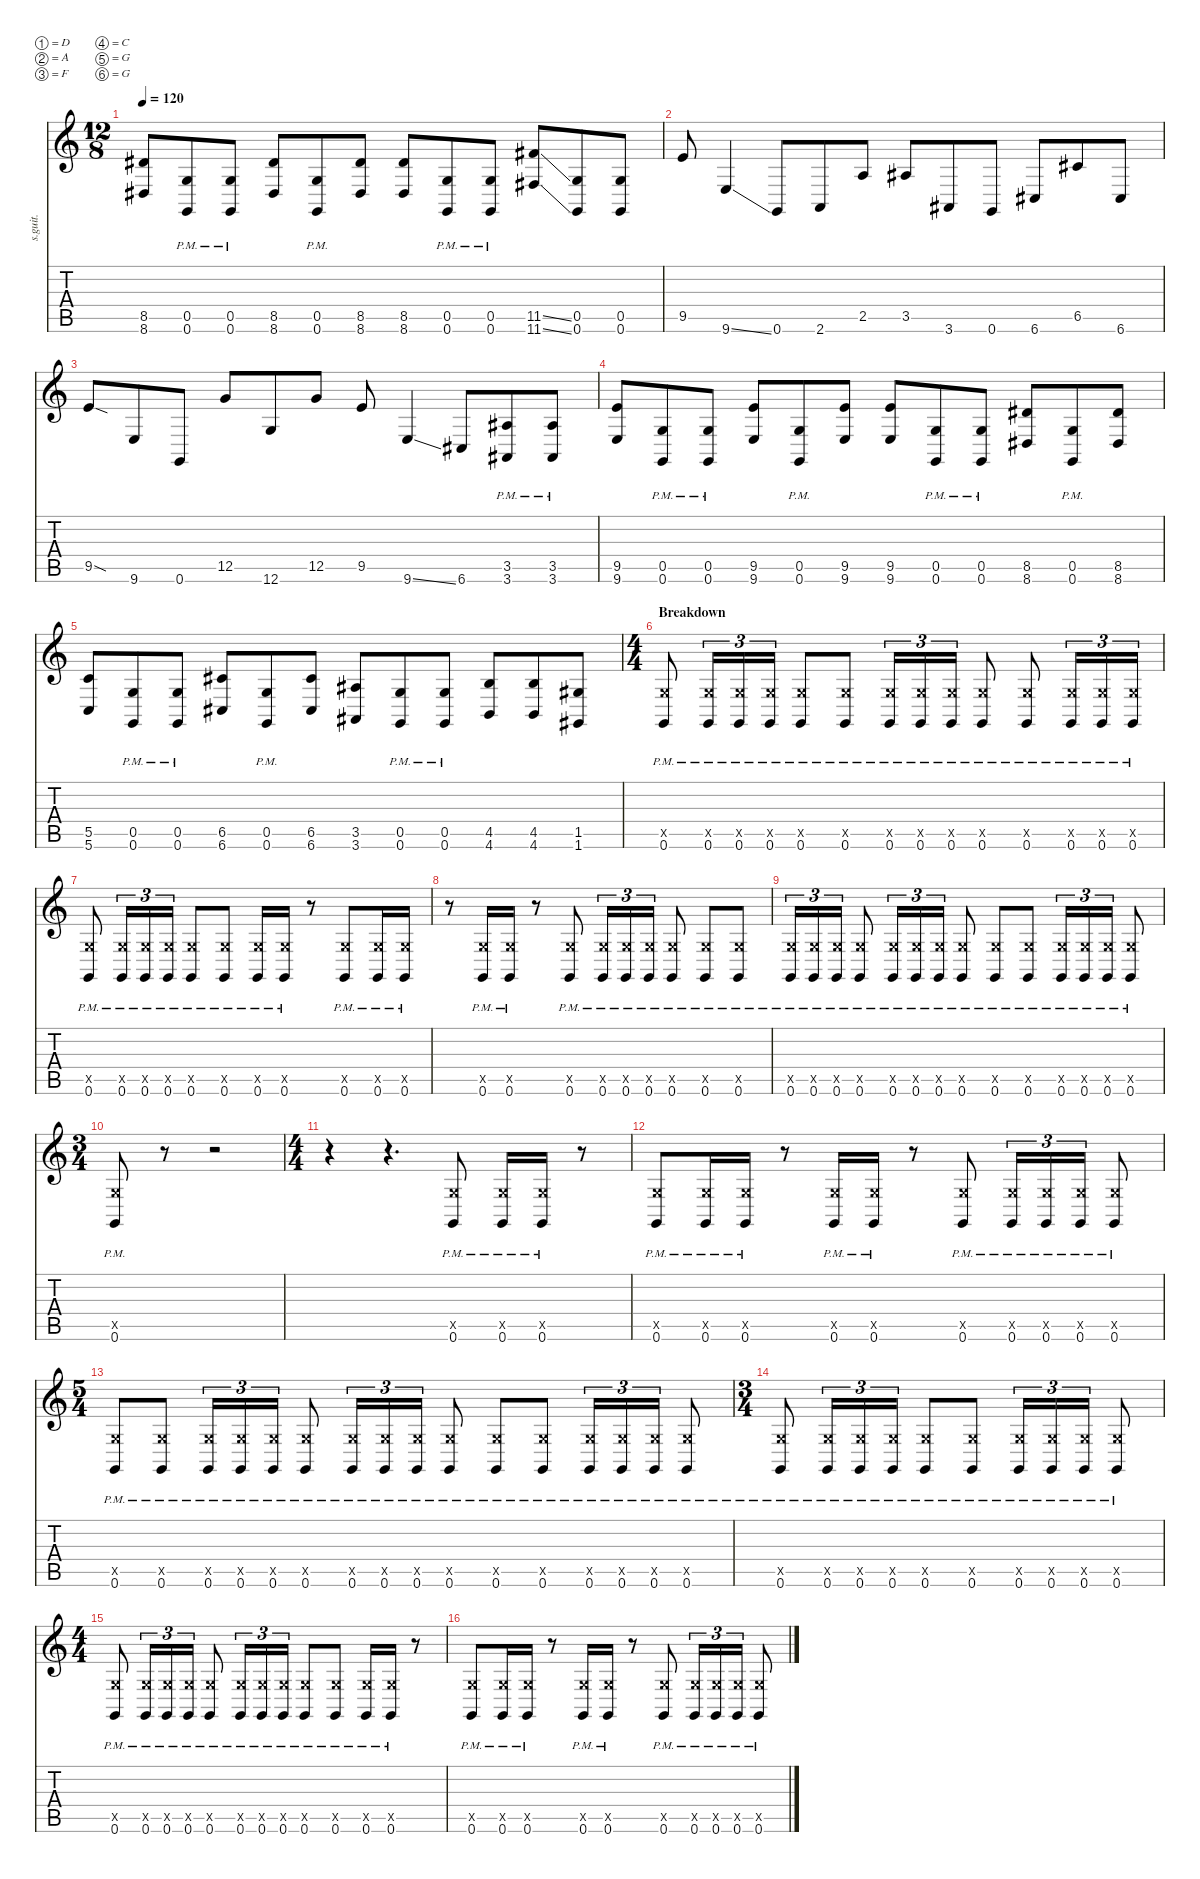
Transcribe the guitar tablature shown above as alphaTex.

\defaultSystemsLayout 4
\hideDynamics
\bracketExtendMode nobrackets
\track ("Rythm Guitar 2" "s.guit.") {instrument distortionguitar}
\staff {score tabs}
\tuning (D4 A3 F3 C3 G2 G1)
\ts (12 8)
\tempo 120
\clef g2
\ks c
(8.5{acc #} 8.6{acc #}).8{lyrics (0 "") lyrics (1 "") lyrics (2 "") lyrics (3 "") lyrics (4 "") dy mf} (0.5{pm} 0.6{pm}).8{lyrics (0 "") lyrics (1 "") lyrics (2 "") lyrics (3 "") lyrics (4 "")} (0.5{pm} 0.6{pm}).8{lyrics (0 "") lyrics (1 "") lyrics (2 "") lyrics (3 "") lyrics (4 "")} (8.5{acc #} 8.6{acc #}).8{lyrics (0 "") lyrics (1 "") lyrics (2 "") lyrics (3 "") lyrics (4 "")} (0.5{pm} 0.6{pm}).8{lyrics (0 "") lyrics (1 "") lyrics (2 "") lyrics (3 "") lyrics (4 "")} (8.5{acc #} 8.6{acc #}).8{lyrics (0 "") lyrics (1 "") lyrics (2 "") lyrics (3 "") lyrics (4 "")} (8.5{acc #} 8.6{acc #}).8{lyrics (0 "") lyrics (1 "") lyrics (2 "") lyrics (3 "") lyrics (4 "")} (0.5{pm} 0.6{pm}).8{lyrics (0 "") lyrics (1 "") lyrics (2 "") lyrics (3 "") lyrics (4 "")} (0.5{pm} 0.6{pm}).8{lyrics (0 "") lyrics (1 "") lyrics (2 "") lyrics (3 "") lyrics (4 "")} (11.5{ss acc #} 11.6{ss acc #}).8{lyrics (0 "") lyrics (1 "") lyrics (2 "") lyrics (3 "") lyrics (4 "")} (0.5 0.6).8{lyrics (0 "") lyrics (1 "") lyrics (2 "") lyrics (3 "") lyrics (4 "")} (0.5 0.6).8{lyrics (0 "") lyrics (1 "") lyrics (2 "") lyrics (3 "") lyrics (4 "")} |
9.5.8{lyrics (0 "") lyrics (1 "") lyrics (2 "") lyrics (3 "") lyrics (4 "")} 9.6{ss}.4{lyrics (0 "") lyrics (1 "") lyrics (2 "") lyrics (3 "") lyrics (4 "")} 0.6.8{lyrics (0 "") lyrics (1 "") lyrics (2 "") lyrics (3 "") lyrics (4 "")} 2.6.8{lyrics (0 "") lyrics (1 "") lyrics (2 "") lyrics (3 "") lyrics (4 "")} 2.5.8{lyrics (0 "") lyrics (1 "") lyrics (2 "") lyrics (3 "") lyrics (4 "")} 3.5{acc #}.8{lyrics (0 "") lyrics (1 "") lyrics (2 "") lyrics (3 "") lyrics (4 "")} 3.6{acc #}.8{lyrics (0 "") lyrics (1 "") lyrics (2 "") lyrics (3 "") lyrics (4 "")} 0.6.8{lyrics (0 "") lyrics (1 "") lyrics (2 "") lyrics (3 "") lyrics (4 "")} 6.6{acc #}.8{lyrics (0 "") lyrics (1 "") lyrics (2 "") lyrics (3 "") lyrics (4 "")} 6.5{acc #}.8{lyrics (0 "") lyrics (1 "") lyrics (2 "") lyrics (3 "") lyrics (4 "")} 6.6{acc #}.8{lyrics (0 "") lyrics (1 "") lyrics (2 "") lyrics (3 "") lyrics (4 "")} |
9.5{sod}.8{lyrics (0 "") lyrics (1 "") lyrics (2 "") lyrics (3 "") lyrics (4 "")} 9.6.8{lyrics (0 "") lyrics (1 "") lyrics (2 "") lyrics (3 "") lyrics (4 "")} 0.6.8{lyrics (0 "") lyrics (1 "") lyrics (2 "") lyrics (3 "") lyrics (4 "")} 12.5.8{lyrics (0 "") lyrics (1 "") lyrics (2 "") lyrics (3 "") lyrics (4 "")} 12.6.8{lyrics (0 "") lyrics (1 "") lyrics (2 "") lyrics (3 "") lyrics (4 "")} 12.5.8{lyrics (0 "") lyrics (1 "") lyrics (2 "") lyrics (3 "") lyrics (4 "")} 9.5.8{lyrics (0 "") lyrics (1 "") lyrics (2 "") lyrics (3 "") lyrics (4 "")} 9.6{ss}.4{lyrics (0 "") lyrics (1 "") lyrics (2 "") lyrics (3 "") lyrics (4 "")} 6.6{acc #}.8{lyrics (0 "") lyrics (1 "") lyrics (2 "") lyrics (3 "") lyrics (4 "")} (3.5{pm acc #} 3.6{pm acc #}).8{lyrics (0 "") lyrics (1 "") lyrics (2 "") lyrics (3 "") lyrics (4 "")} (3.5{pm acc #} 3.6{pm acc #}).8{lyrics (0 "") lyrics (1 "") lyrics (2 "") lyrics (3 "") lyrics (4 "")} |
(9.5 9.6).8{lyrics (0 "") lyrics (1 "") lyrics (2 "") lyrics (3 "") lyrics (4 "")} (0.5{pm} 0.6{pm}).8{lyrics (0 "") lyrics (1 "") lyrics (2 "") lyrics (3 "") lyrics (4 "")} (0.5{pm} 0.6{pm}).8{lyrics (0 "") lyrics (1 "") lyrics (2 "") lyrics (3 "") lyrics (4 "")} (9.5 9.6).8{lyrics (0 "") lyrics (1 "") lyrics (2 "") lyrics (3 "") lyrics (4 "")} (0.5{pm} 0.6{pm}).8{lyrics (0 "") lyrics (1 "") lyrics (2 "") lyrics (3 "") lyrics (4 "")} (9.5 9.6).8{lyrics (0 "") lyrics (1 "") lyrics (2 "") lyrics (3 "") lyrics (4 "")} (9.5 9.6).8{lyrics (0 "") lyrics (1 "") lyrics (2 "") lyrics (3 "") lyrics (4 "")} (0.5{pm} 0.6{pm}).8{lyrics (0 "") lyrics (1 "") lyrics (2 "") lyrics (3 "") lyrics (4 "")} (0.5{pm} 0.6{pm}).8{lyrics (0 "") lyrics (1 "") lyrics (2 "") lyrics (3 "") lyrics (4 "")} (8.5{acc #} 8.6{acc #}).8{lyrics (0 "") lyrics (1 "") lyrics (2 "") lyrics (3 "") lyrics (4 "")} (0.5{pm} 0.6{pm}).8{lyrics (0 "") lyrics (1 "") lyrics (2 "") lyrics (3 "") lyrics (4 "")} (8.5{acc #} 8.6{acc #}).8{lyrics (0 "") lyrics (1 "") lyrics (2 "") lyrics (3 "") lyrics (4 "")} |
(5.5 5.6).8{lyrics (0 "") lyrics (1 "") lyrics (2 "") lyrics (3 "") lyrics (4 "")} (0.5{pm} 0.6{pm}).8{lyrics (0 "") lyrics (1 "") lyrics (2 "") lyrics (3 "") lyrics (4 "")} (0.5{pm} 0.6{pm}).8{lyrics (0 "") lyrics (1 "") lyrics (2 "") lyrics (3 "") lyrics (4 "")} (6.5{acc #} 6.6{acc #}).8{lyrics (0 "") lyrics (1 "") lyrics (2 "") lyrics (3 "") lyrics (4 "")} (0.5{pm} 0.6{pm}).8{lyrics (0 "") lyrics (1 "") lyrics (2 "") lyrics (3 "") lyrics (4 "")} (6.5{acc #} 6.6{acc #}).8{lyrics (0 "") lyrics (1 "") lyrics (2 "") lyrics (3 "") lyrics (4 "")} (3.5{acc #} 3.6{acc #}).8{lyrics (0 "") lyrics (1 "") lyrics (2 "") lyrics (3 "") lyrics (4 "")} (0.5{pm} 0.6{pm}).8{lyrics (0 "") lyrics (1 "") lyrics (2 "") lyrics (3 "") lyrics (4 "")} (0.5{pm} 0.6{pm}).8{lyrics (0 "") lyrics (1 "") lyrics (2 "") lyrics (3 "") lyrics (4 "")} (4.5 4.6).8{lyrics (0 "") lyrics (1 "") lyrics (2 "") lyrics (3 "") lyrics (4 "")} (4.5 4.6).8{lyrics (0 "") lyrics (1 "") lyrics (2 "") lyrics (3 "") lyrics (4 "")} (1.5{acc #} 1.6{acc #}).8{lyrics (0 "") lyrics (1 "") lyrics (2 "") lyrics (3 "") lyrics (4 "")} |
\ts (4 4)
\beaming (8 2 2 2 2)
\section ("" "Breakdown")
(0.5{pm x} 0.6{pm}).8{lyrics (0 "") lyrics (1 "") lyrics (2 "") lyrics (3 "") lyrics (4 "") dy f} (0.5{pm x} 0.6{pm}).16{tu (3 2) lyrics (0 "") lyrics (1 "") lyrics (2 "") lyrics (3 "") lyrics (4 "")} (0.5{pm x} 0.6{pm}).16{tu (3 2) lyrics (0 "") lyrics (1 "") lyrics (2 "") lyrics (3 "") lyrics (4 "")} (0.5{pm x} 0.6{pm}).16{tu (3 2) lyrics (0 "") lyrics (1 "") lyrics (2 "") lyrics (3 "") lyrics (4 "")} (0.5{pm x} 0.6{pm}).8{lyrics (0 "") lyrics (1 "") lyrics (2 "") lyrics (3 "") lyrics (4 "")} (0.5{pm x} 0.6{pm}).8{lyrics (0 "") lyrics (1 "") lyrics (2 "") lyrics (3 "") lyrics (4 "")} (0.5{pm x} 0.6{pm}).16{tu (3 2) lyrics (0 "") lyrics (1 "") lyrics (2 "") lyrics (3 "") lyrics (4 "")} (0.5{pm x} 0.6{pm}).16{tu (3 2) lyrics (0 "") lyrics (1 "") lyrics (2 "") lyrics (3 "") lyrics (4 "")} (0.5{pm x} 0.6{pm}).16{tu (3 2) lyrics (0 "") lyrics (1 "") lyrics (2 "") lyrics (3 "") lyrics (4 "")} (0.5{pm x} 0.6{pm}).8{lyrics (0 "") lyrics (1 "") lyrics (2 "") lyrics (3 "") lyrics (4 "")} (0.5{pm x} 0.6{pm}).8{lyrics (0 "") lyrics (1 "") lyrics (2 "") lyrics (3 "") lyrics (4 "")} (0.5{pm x} 0.6{pm}).16{tu (3 2) lyrics (0 "") lyrics (1 "") lyrics (2 "") lyrics (3 "") lyrics (4 "")} (0.5{pm x} 0.6{pm}).16{tu (3 2) lyrics (0 "") lyrics (1 "") lyrics (2 "") lyrics (3 "") lyrics (4 "")} (0.5{pm x} 0.6{pm}).16{tu (3 2) lyrics (0 "") lyrics (1 "") lyrics (2 "") lyrics (3 "") lyrics (4 "")} |
(0.5{pm x} 0.6{pm}).8{lyrics (0 "") lyrics (1 "") lyrics (2 "") lyrics (3 "") lyrics (4 "")} (0.5{pm x} 0.6{pm}).16{tu (3 2) lyrics (0 "") lyrics (1 "") lyrics (2 "") lyrics (3 "") lyrics (4 "")} (0.5{pm x} 0.6{pm}).16{tu (3 2) lyrics (0 "") lyrics (1 "") lyrics (2 "") lyrics (3 "") lyrics (4 "")} (0.5{pm x} 0.6{pm}).16{tu (3 2) lyrics (0 "") lyrics (1 "") lyrics (2 "") lyrics (3 "") lyrics (4 "")} (0.5{pm x} 0.6{pm}).8{lyrics (0 "") lyrics (1 "") lyrics (2 "") lyrics (3 "") lyrics (4 "")} (0.5{pm x} 0.6{pm}).8{lyrics (0 "") lyrics (1 "") lyrics (2 "") lyrics (3 "") lyrics (4 "")} (0.5{pm x} 0.6{pm}).16{lyrics (0 "") lyrics (1 "") lyrics (2 "") lyrics (3 "") lyrics (4 "")} (0.5{pm x} 0.6{pm}).16{lyrics (0 "") lyrics (1 "") lyrics (2 "") lyrics (3 "") lyrics (4 "")} r.8 (0.5{pm x} 0.6{pm}).8{lyrics (0 "") lyrics (1 "") lyrics (2 "") lyrics (3 "") lyrics (4 "")} (0.5{pm x} 0.6{pm}).16{lyrics (0 "") lyrics (1 "") lyrics (2 "") lyrics (3 "") lyrics (4 "")} (0.5{pm x} 0.6{pm}).16{lyrics (0 "") lyrics (1 "") lyrics (2 "") lyrics (3 "") lyrics (4 "")} |
r.8 (0.5{pm x} 0.6{pm}).16{lyrics (0 "") lyrics (1 "") lyrics (2 "") lyrics (3 "") lyrics (4 "")} (0.5{pm x} 0.6{pm}).16{lyrics (0 "") lyrics (1 "") lyrics (2 "") lyrics (3 "") lyrics (4 "")} r.8 (0.5{pm x} 0.6{pm}).8{lyrics (0 "") lyrics (1 "") lyrics (2 "") lyrics (3 "") lyrics (4 "")} (0.5{pm x} 0.6{pm}).16{tu (3 2) lyrics (0 "") lyrics (1 "") lyrics (2 "") lyrics (3 "") lyrics (4 "")} (0.5{pm x} 0.6{pm}).16{tu (3 2) lyrics (0 "") lyrics (1 "") lyrics (2 "") lyrics (3 "") lyrics (4 "")} (0.5{pm x} 0.6{pm}).16{tu (3 2) lyrics (0 "") lyrics (1 "") lyrics (2 "") lyrics (3 "") lyrics (4 "")} (0.5{pm x} 0.6{pm}).8{lyrics (0 "") lyrics (1 "") lyrics (2 "") lyrics (3 "") lyrics (4 "")} (0.5{pm x} 0.6{pm}).8{lyrics (0 "") lyrics (1 "") lyrics (2 "") lyrics (3 "") lyrics (4 "")} (0.5{pm x} 0.6{pm}).8{lyrics (0 "") lyrics (1 "") lyrics (2 "") lyrics (3 "") lyrics (4 "")} |
(0.5{pm x} 0.6{pm}).16{tu (3 2) lyrics (0 "") lyrics (1 "") lyrics (2 "") lyrics (3 "") lyrics (4 "")} (0.5{pm x} 0.6{pm}).16{tu (3 2) lyrics (0 "") lyrics (1 "") lyrics (2 "") lyrics (3 "") lyrics (4 "")} (0.5{pm x} 0.6{pm}).16{tu (3 2) lyrics (0 "") lyrics (1 "") lyrics (2 "") lyrics (3 "") lyrics (4 "")} (0.5{pm x} 0.6{pm}).8{lyrics (0 "") lyrics (1 "") lyrics (2 "") lyrics (3 "") lyrics (4 "")} (0.5{pm x} 0.6{pm}).16{tu (3 2) lyrics (0 "") lyrics (1 "") lyrics (2 "") lyrics (3 "") lyrics (4 "")} (0.5{pm x} 0.6{pm}).16{tu (3 2) lyrics (0 "") lyrics (1 "") lyrics (2 "") lyrics (3 "") lyrics (4 "")} (0.5{pm x} 0.6{pm}).16{tu (3 2) lyrics (0 "") lyrics (1 "") lyrics (2 "") lyrics (3 "") lyrics (4 "")} (0.5{pm x} 0.6{pm}).8{lyrics (0 "") lyrics (1 "") lyrics (2 "") lyrics (3 "") lyrics (4 "")} (0.5{pm x} 0.6{pm}).8{lyrics (0 "") lyrics (1 "") lyrics (2 "") lyrics (3 "") lyrics (4 "")} (0.5{pm x} 0.6{pm}).8{lyrics (0 "") lyrics (1 "") lyrics (2 "") lyrics (3 "") lyrics (4 "")} (0.5{pm x} 0.6{pm}).16{tu (3 2) lyrics (0 "") lyrics (1 "") lyrics (2 "") lyrics (3 "") lyrics (4 "")} (0.5{pm x} 0.6{pm}).16{tu (3 2) lyrics (0 "") lyrics (1 "") lyrics (2 "") lyrics (3 "") lyrics (4 "")} (0.5{pm x} 0.6{pm}).16{tu (3 2) lyrics (0 "") lyrics (1 "") lyrics (2 "") lyrics (3 "") lyrics (4 "")} (0.5{pm x} 0.6{pm}).8{lyrics (0 "") lyrics (1 "") lyrics (2 "") lyrics (3 "") lyrics (4 "")} |
\ts (3 4)
\beaming (8 2 2 2 2)
(0.5{pm x} 0.6{pm}).8{lyrics (0 "") lyrics (1 "") lyrics (2 "") lyrics (3 "") lyrics (4 "")} r.8 r.2 |
\ts (4 4)
\beaming (8 2 2 2 2)
r.4 r.4{d} (0.5{pm x} 0.6{pm}).8{lyrics (0 "") lyrics (1 "") lyrics (2 "") lyrics (3 "") lyrics (4 "")} (0.5{pm x} 0.6{pm}).16{lyrics (0 "") lyrics (1 "") lyrics (2 "") lyrics (3 "") lyrics (4 "")} (0.5{pm x} 0.6{pm}).16{lyrics (0 "") lyrics (1 "") lyrics (2 "") lyrics (3 "") lyrics (4 "")} r.8 |
(0.5{pm x} 0.6{pm}).8{lyrics (0 "") lyrics (1 "") lyrics (2 "") lyrics (3 "") lyrics (4 "")} (0.5{pm x} 0.6{pm}).16{lyrics (0 "") lyrics (1 "") lyrics (2 "") lyrics (3 "") lyrics (4 "")} (0.5{pm x} 0.6{pm}).16{lyrics (0 "") lyrics (1 "") lyrics (2 "") lyrics (3 "") lyrics (4 "")} r.8 (0.5{pm x} 0.6{pm}).16{lyrics (0 "") lyrics (1 "") lyrics (2 "") lyrics (3 "") lyrics (4 "")} (0.5{pm x} 0.6{pm}).16{lyrics (0 "") lyrics (1 "") lyrics (2 "") lyrics (3 "") lyrics (4 "")} r.8 (0.5{pm x} 0.6{pm}).8{lyrics (0 "") lyrics (1 "") lyrics (2 "") lyrics (3 "") lyrics (4 "")} (0.5{pm x} 0.6{pm}).16{tu (3 2) lyrics (0 "") lyrics (1 "") lyrics (2 "") lyrics (3 "") lyrics (4 "")} (0.5{pm x} 0.6{pm}).16{tu (3 2) lyrics (0 "") lyrics (1 "") lyrics (2 "") lyrics (3 "") lyrics (4 "")} (0.5{pm x} 0.6{pm}).16{tu (3 2) lyrics (0 "") lyrics (1 "") lyrics (2 "") lyrics (3 "") lyrics (4 "")} (0.5{pm x} 0.6{pm}).8{lyrics (0 "") lyrics (1 "") lyrics (2 "") lyrics (3 "") lyrics (4 "")} |
\ts (5 4)
\beaming (8 2 2 2 2)
(0.5{pm x} 0.6{pm}).8{lyrics (0 "") lyrics (1 "") lyrics (2 "") lyrics (3 "") lyrics (4 "")} (0.5{pm x} 0.6{pm}).8{lyrics (0 "") lyrics (1 "") lyrics (2 "") lyrics (3 "") lyrics (4 "")} (0.5{pm x} 0.6{pm}).16{tu (3 2) lyrics (0 "") lyrics (1 "") lyrics (2 "") lyrics (3 "") lyrics (4 "")} (0.5{pm x} 0.6{pm}).16{tu (3 2) lyrics (0 "") lyrics (1 "") lyrics (2 "") lyrics (3 "") lyrics (4 "")} (0.5{pm x} 0.6{pm}).16{tu (3 2) lyrics (0 "") lyrics (1 "") lyrics (2 "") lyrics (3 "") lyrics (4 "")} (0.5{pm x} 0.6{pm}).8{lyrics (0 "") lyrics (1 "") lyrics (2 "") lyrics (3 "") lyrics (4 "")} (0.5{pm x} 0.6{pm}).16{tu (3 2) lyrics (0 "") lyrics (1 "") lyrics (2 "") lyrics (3 "") lyrics (4 "")} (0.5{pm x} 0.6{pm}).16{tu (3 2) lyrics (0 "") lyrics (1 "") lyrics (2 "") lyrics (3 "") lyrics (4 "")} (0.5{pm x} 0.6{pm}).16{tu (3 2) lyrics (0 "") lyrics (1 "") lyrics (2 "") lyrics (3 "") lyrics (4 "")} (0.5{pm x} 0.6{pm}).8{lyrics (0 "") lyrics (1 "") lyrics (2 "") lyrics (3 "") lyrics (4 "")} (0.5{pm x} 0.6{pm}).8{lyrics (0 "") lyrics (1 "") lyrics (2 "") lyrics (3 "") lyrics (4 "")} (0.5{pm x} 0.6{pm}).8{lyrics (0 "") lyrics (1 "") lyrics (2 "") lyrics (3 "") lyrics (4 "")} (0.5{pm x} 0.6{pm}).16{tu (3 2) lyrics (0 "") lyrics (1 "") lyrics (2 "") lyrics (3 "") lyrics (4 "")} (0.5{pm x} 0.6{pm}).16{tu (3 2) lyrics (0 "") lyrics (1 "") lyrics (2 "") lyrics (3 "") lyrics (4 "")} (0.5{pm x} 0.6{pm}).16{tu (3 2) lyrics (0 "") lyrics (1 "") lyrics (2 "") lyrics (3 "") lyrics (4 "")} (0.5{pm x} 0.6{pm}).8{lyrics (0 "") lyrics (1 "") lyrics (2 "") lyrics (3 "") lyrics (4 "")} |
\ts (3 4)
\beaming (8 2 2 2 2)
(0.5{pm x} 0.6{pm}).8{lyrics (0 "") lyrics (1 "") lyrics (2 "") lyrics (3 "") lyrics (4 "")} (0.5{pm x} 0.6{pm}).16{tu (3 2) lyrics (0 "") lyrics (1 "") lyrics (2 "") lyrics (3 "") lyrics (4 "")} (0.5{pm x} 0.6{pm}).16{tu (3 2) lyrics (0 "") lyrics (1 "") lyrics (2 "") lyrics (3 "") lyrics (4 "")} (0.5{pm x} 0.6{pm}).16{tu (3 2) lyrics (0 "") lyrics (1 "") lyrics (2 "") lyrics (3 "") lyrics (4 "")} (0.5{pm x} 0.6{pm}).8{lyrics (0 "") lyrics (1 "") lyrics (2 "") lyrics (3 "") lyrics (4 "")} (0.5{pm x} 0.6{pm}).8{lyrics (0 "") lyrics (1 "") lyrics (2 "") lyrics (3 "") lyrics (4 "")} (0.5{pm x} 0.6{pm}).16{tu (3 2) lyrics (0 "") lyrics (1 "") lyrics (2 "") lyrics (3 "") lyrics (4 "")} (0.5{pm x} 0.6{pm}).16{tu (3 2) lyrics (0 "") lyrics (1 "") lyrics (2 "") lyrics (3 "") lyrics (4 "")} (0.5{pm x} 0.6{pm}).16{tu (3 2) lyrics (0 "") lyrics (1 "") lyrics (2 "") lyrics (3 "") lyrics (4 "")} (0.5{pm x} 0.6{pm}).8{lyrics (0 "") lyrics (1 "") lyrics (2 "") lyrics (3 "") lyrics (4 "")} |
\ts (4 4)
\beaming (8 2 2 2 2)
(0.5{pm x} 0.6{pm}).8{lyrics (0 "") lyrics (1 "") lyrics (2 "") lyrics (3 "") lyrics (4 "")} (0.5{pm x} 0.6{pm}).16{tu (3 2) lyrics (0 "") lyrics (1 "") lyrics (2 "") lyrics (3 "") lyrics (4 "")} (0.5{pm x} 0.6{pm}).16{tu (3 2) lyrics (0 "") lyrics (1 "") lyrics (2 "") lyrics (3 "") lyrics (4 "")} (0.5{pm x} 0.6{pm}).16{tu (3 2) lyrics (0 "") lyrics (1 "") lyrics (2 "") lyrics (3 "") lyrics (4 "")} (0.5{pm x} 0.6{pm}).8{lyrics (0 "") lyrics (1 "") lyrics (2 "") lyrics (3 "") lyrics (4 "")} (0.5{pm x} 0.6{pm}).16{tu (3 2) lyrics (0 "") lyrics (1 "") lyrics (2 "") lyrics (3 "") lyrics (4 "")} (0.5{pm x} 0.6{pm}).16{tu (3 2) lyrics (0 "") lyrics (1 "") lyrics (2 "") lyrics (3 "") lyrics (4 "")} (0.5{pm x} 0.6{pm}).16{tu (3 2) lyrics (0 "") lyrics (1 "") lyrics (2 "") lyrics (3 "") lyrics (4 "")} (0.5{pm x} 0.6{pm}).8{lyrics (0 "") lyrics (1 "") lyrics (2 "") lyrics (3 "") lyrics (4 "")} (0.5{pm x} 0.6{pm}).8{lyrics (0 "") lyrics (1 "") lyrics (2 "") lyrics (3 "") lyrics (4 "")} (0.5{pm x} 0.6{pm}).16{lyrics (0 "") lyrics (1 "") lyrics (2 "") lyrics (3 "") lyrics (4 "")} (0.5{pm x} 0.6{pm}).16{lyrics (0 "") lyrics (1 "") lyrics (2 "") lyrics (3 "") lyrics (4 "")} r.8 |
(0.5{pm x} 0.6{pm}).8{lyrics (0 "") lyrics (1 "") lyrics (2 "") lyrics (3 "") lyrics (4 "")} (0.5{pm x} 0.6{pm}).16{lyrics (0 "") lyrics (1 "") lyrics (2 "") lyrics (3 "") lyrics (4 "")} (0.5{pm x} 0.6{pm}).16{lyrics (0 "") lyrics (1 "") lyrics (2 "") lyrics (3 "") lyrics (4 "")} r.8 (0.5{pm x} 0.6{pm}).16{lyrics (0 "") lyrics (1 "") lyrics (2 "") lyrics (3 "") lyrics (4 "")} (0.5{pm x} 0.6{pm}).16{lyrics (0 "") lyrics (1 "") lyrics (2 "") lyrics (3 "") lyrics (4 "")} r.8 (0.5{pm x} 0.6{pm}).8{lyrics (0 "") lyrics (1 "") lyrics (2 "") lyrics (3 "") lyrics (4 "")} (0.5{pm x} 0.6{pm}).16{tu (3 2) lyrics (0 "") lyrics (1 "") lyrics (2 "") lyrics (3 "") lyrics (4 "")} (0.5{pm x} 0.6{pm}).16{tu (3 2) lyrics (0 "") lyrics (1 "") lyrics (2 "") lyrics (3 "") lyrics (4 "")} (0.5{pm x} 0.6{pm}).16{tu (3 2) lyrics (0 "") lyrics (1 "") lyrics (2 "") lyrics (3 "") lyrics (4 "")} (0.5{pm x} 0.6{pm}).8{lyrics (0 "") lyrics (1 "") lyrics (2 "") lyrics (3 "") lyrics (4 "")}
